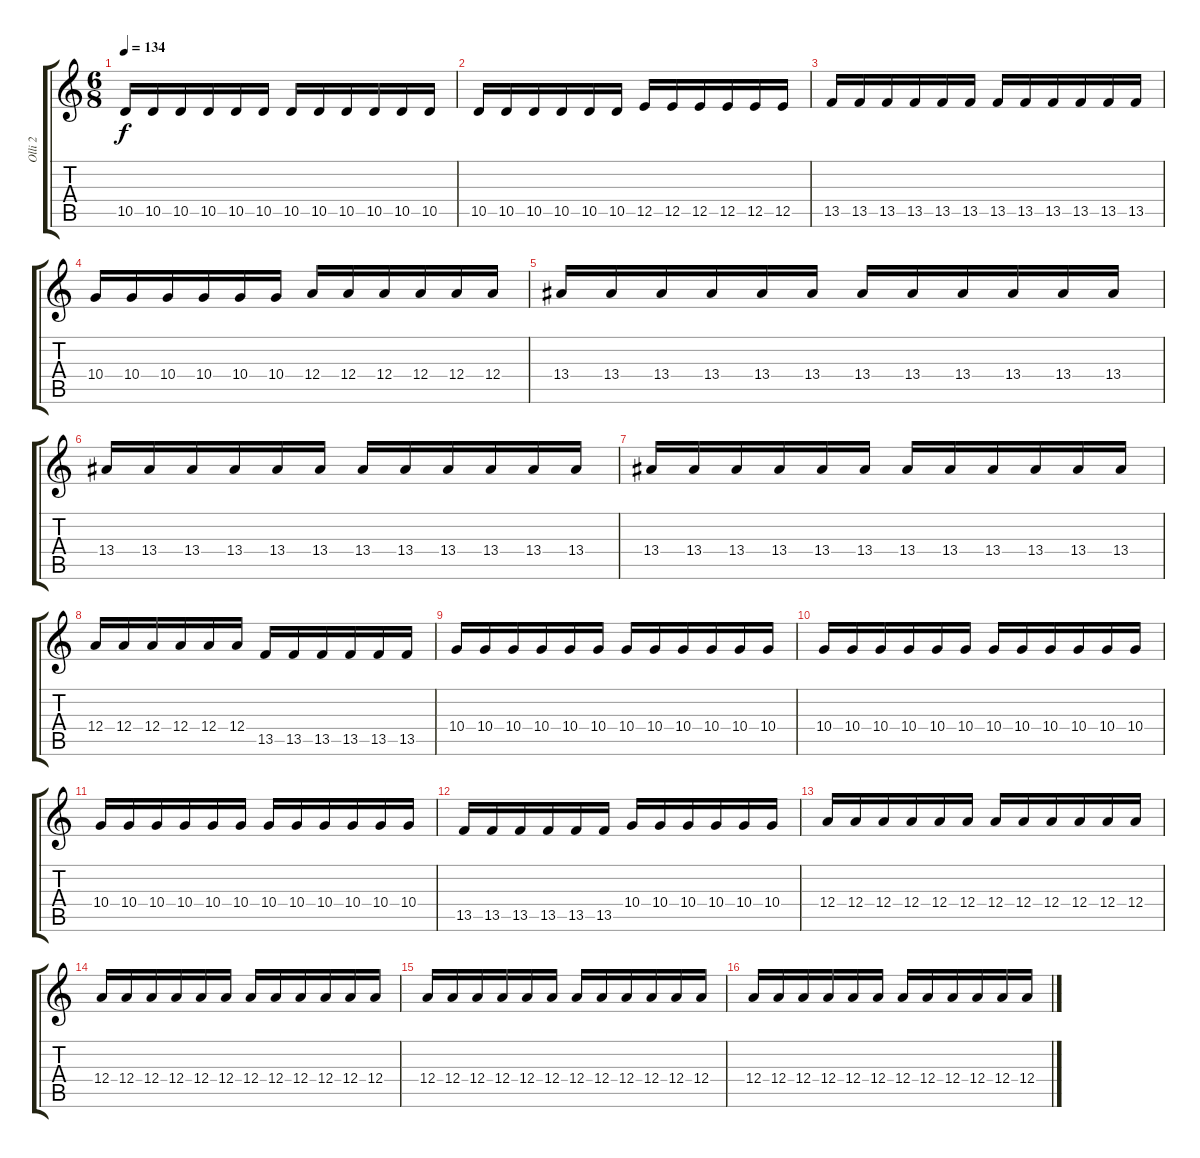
\track ("Olli 2" "Olli 2") {instrument distortionguitar}
\staff {score tabs}
\tuning (B3 Gb3 D3 A2 E2 B1) {hide}
\ts (6 8)
\tempo 134
\clef g2
\ks c
10.5.16{dy f} 10.5.16 10.5.16 10.5.16 10.5.16 10.5.16 10.5.16 10.5.16 10.5.16 10.5.16 10.5.16 10.5.16 |
10.5.16 10.5.16 10.5.16 10.5.16 10.5.16 10.5.16 12.5.16 12.5.16 12.5.16 12.5.16 12.5.16 12.5.16 |
13.5.16 13.5.16 13.5.16 13.5.16 13.5.16 13.5.16 13.5.16 13.5.16 13.5.16 13.5.16 13.5.16 13.5.16 |
10.4.16 10.4.16 10.4.16 10.4.16 10.4.16 10.4.16 12.4.16 12.4.16 12.4.16 12.4.16 12.4.16 12.4.16 |
13.4.16 13.4.16 13.4.16 13.4.16 13.4.16 13.4.16 13.4.16 13.4.16 13.4.16 13.4.16 13.4.16 13.4.16 |
13.4.16 13.4.16 13.4.16 13.4.16 13.4.16 13.4.16 13.4.16 13.4.16 13.4.16 13.4.16 13.4.16 13.4.16 |
13.4.16 13.4.16 13.4.16 13.4.16 13.4.16 13.4.16 13.4.16 13.4.16 13.4.16 13.4.16 13.4.16 13.4.16 |
12.4.16 12.4.16 12.4.16 12.4.16 12.4.16 12.4.16 13.5.16 13.5.16 13.5.16 13.5.16 13.5.16 13.5.16 |
10.4.16 10.4.16 10.4.16 10.4.16 10.4.16 10.4.16 10.4.16 10.4.16 10.4.16 10.4.16 10.4.16 10.4.16 |
10.4.16 10.4.16 10.4.16 10.4.16 10.4.16 10.4.16 10.4.16 10.4.16 10.4.16 10.4.16 10.4.16 10.4.16 |
10.4.16 10.4.16 10.4.16 10.4.16 10.4.16 10.4.16 10.4.16 10.4.16 10.4.16 10.4.16 10.4.16 10.4.16 |
13.5.16 13.5.16 13.5.16 13.5.16 13.5.16 13.5.16 10.4.16 10.4.16 10.4.16 10.4.16 10.4.16 10.4.16 |
12.4.16 12.4.16 12.4.16 12.4.16 12.4.16 12.4.16 12.4.16 12.4.16 12.4.16 12.4.16 12.4.16 12.4.16 |
12.4.16 12.4.16 12.4.16 12.4.16 12.4.16 12.4.16 12.4.16 12.4.16 12.4.16 12.4.16 12.4.16 12.4.16 |
12.4.16 12.4.16 12.4.16 12.4.16 12.4.16 12.4.16 12.4.16 12.4.16 12.4.16 12.4.16 12.4.16 12.4.16 |
12.4.16 12.4.16 12.4.16 12.4.16 12.4.16 12.4.16 12.4.16 12.4.16 12.4.16 12.4.16 12.4.16 12.4.16
